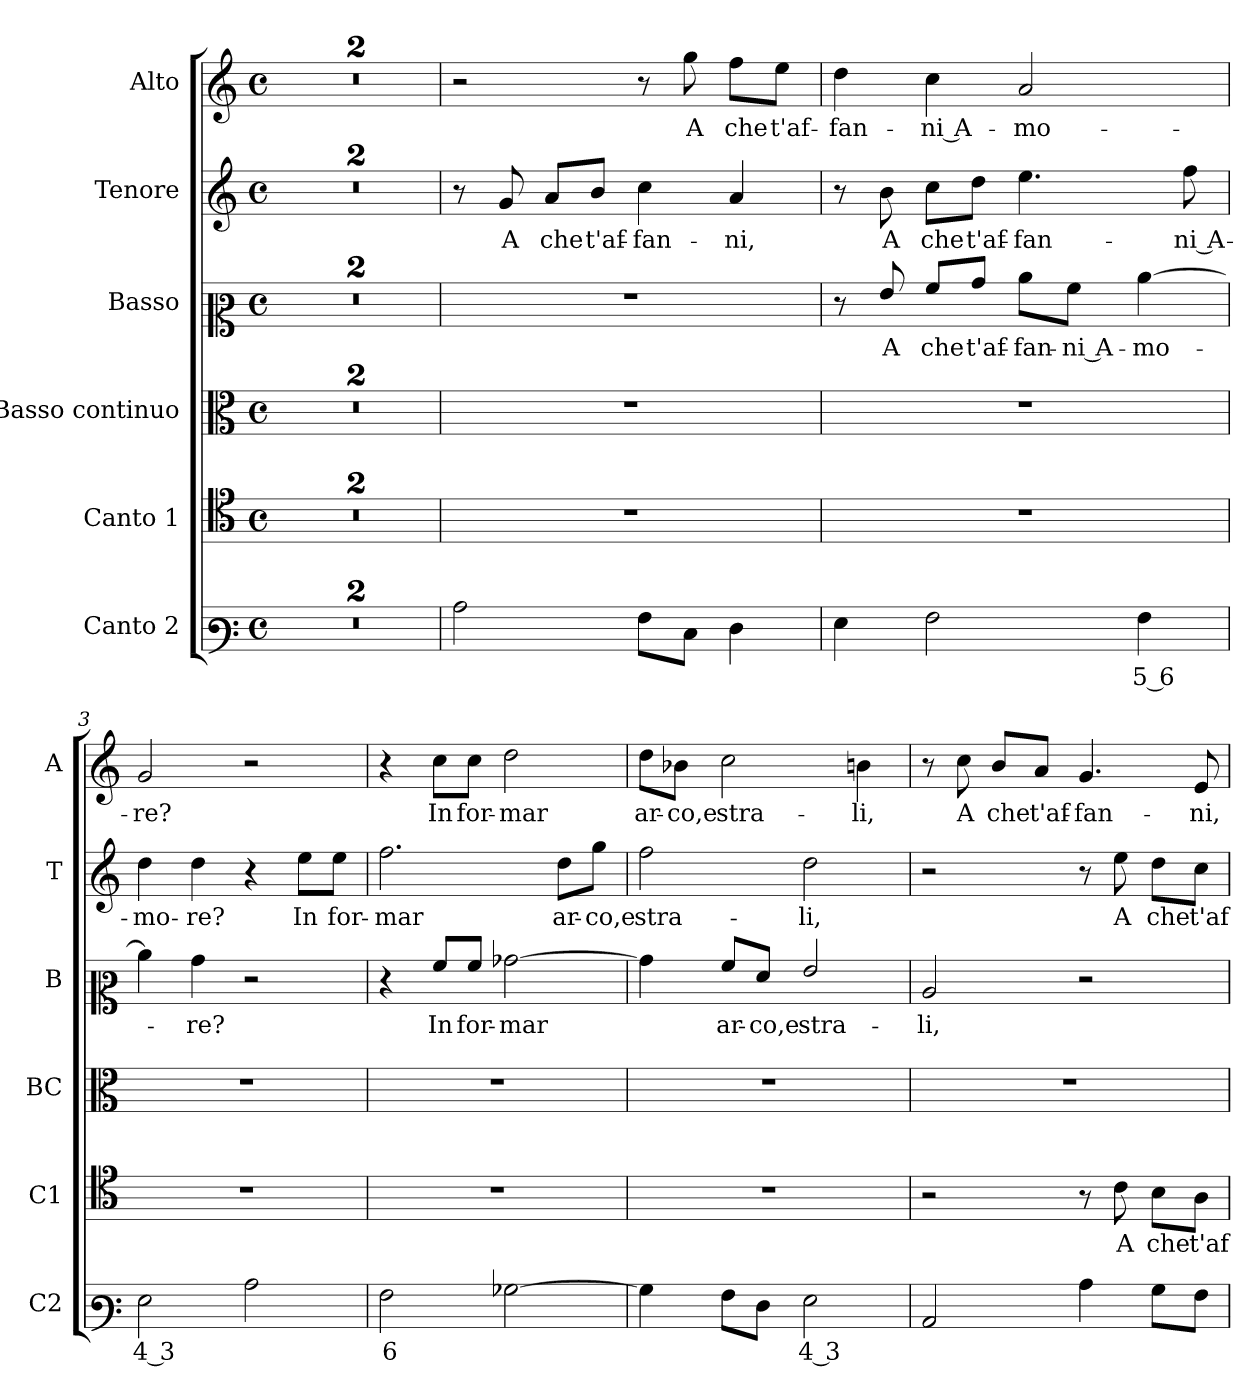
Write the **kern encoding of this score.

**kern	**text	**kern	**text	**kern	**kern	**text	**kern	**text	**kern	**text
*part6	*part6	*part5	*part5	*part4	*part3	*part3	*part2	*part2	*part1	*part1
*staff6	*staff6	*staff5	*staff5	*staff4	*staff3	*staff3	*staff2	*staff2	*staff1	*staff1
*I"Canto 2	*	*I"Canto 1	*	*I"Basso continuo	*I"Basso	*	*I"Tenore	*	*I"Alto	*
*I'C2	*	*I'C1	*	*I'BC	*I'B	*	*I'T	*	*I'A	*
*clefF3	*	*clefC4	*	*clefC3	*clefC2	*	*clefG2	*	*clefG2	*
*M4/4	*	*M4/4	*	*M4/4	*M4/4	*	*M4/4	*	*M4/4	*
*met(c)	*	*met(c)	*	*met(c)	*met(c)	*	*met(c)	*	*met(c)	*
=	=	=	=	=	=	=	=	=	=	=
1r	.	1r	.	1r	1r	.	1r	.	1r	.
=	=	=	=	=	=	=	=	=	=	=
1r	.	1r	.	1r	1r	.	1r	.	1r	.
*clefF4	*	*clefF4	*	*clefGv2	*clefG2	*	*	*	*	*
=1	=1	=1	=1	=1	=1	=1	=1	=1	=1	=1
2c\	.	1r	.	1r	1r	.	8r	.	2r	.
!	!	!	!	!	!	!	!	!LO:LY:b	!	!
.	.	.	.	.	.	.	8g/	A	.	.
!	!	!	!	!	!	!	!	!LO:LY:b	!	!
.	.	.	.	.	.	.	8a/L	che	.	.
!	!	!	!	!	!	!	!	!LO:LY:b	!	!
.	.	.	.	.	.	.	8b/J	t'af-	.	.
!	!	!	!	!	!	!	!	!LO:LY:b	!	!
8AL	.	.	.	.	.	.	4cc\	-fan-	8r	.
!	!	!	!	!	!	!	!	!	!	!LO:LY:b
8EJ	.	.	.	.	.	.	.	.	8gg\	A
!	!	!	!	!	!	!	!	!LO:LY:b	!	!LO:LY:b
4F\	.	.	.	.	.	.	4a/	-ni,	8ff\L	che
!	!	!	!	!	!	!	!	!	!	!LO:LY:b
.	.	.	.	.	.	.	.	.	8ee\J	t'af-
=2	=2	=2	=2	=2	=2	=2	=2	=2	=2	=2
!	!	!	!	!	!	!	!	!	!	!LO:LY:b
4G\	.	1r	.	1r	8r	.	8r	.	4dd\	-fan-
!	!	!	!	!	!	!LO:LY:b	!	!LO:LY:b	!	!
.	.	.	.	.	8g/	A	8b\	A	.	.
!	!	!	!	!	!	!LO:LY:b	!	!LO:LY:b	!	!LO:LY:b
2A\	.	.	.	.	8a/L	che	8cc\L	che	4cc\	ni A-
!	!	!	!	!	!	!LO:LY:b	!	!LO:LY:b	!	!
.	.	.	.	.	8b/J	t'af-	8dd\J	t'af-	.	.
!	!	!	!	!	!	!LO:LY:b	!	!LO:LY:b	!	!LO:LY:b
.	.	.	.	.	8cc\L	-fan-	4.ee\	-fan-	2a/	-mo-
!	!	!	!	!	!	!LO:LY:b	!	!	!	!
.	.	.	.	.	8a\J	ni A-	.	.	.	.
!	!LO:LY:b	!	!	!	!	!LO:LY:b	!	!	!	!
4A\	5 6	.	.	.	[4cc\	-mo-	.	.	.	.
!	!	!	!	!	!	!	!	!LO:LY:b	!	!
.	.	.	.	.	.	.	8ff\	ni A-	.	.
=3	=3	=3	=3	=3	=3	=3	=3	=3	=3	=3
!	!LO:LY:b	!	!	!	!	!	!	!LO:LY:b	!	!LO:LY:b
2G\	4 3	1r	.	1r	4cc\]	.	4dd\	-mo-	2g/	-re?
!	!	!	!	!	!	!LO:LY:b	!	!LO:LY:b	!	!
.	.	.	.	.	4b\	-re?	4dd\	-re?	.	.
2c\	.	.	.	.	2r	.	4r	.	2r	.
!	!	!	!	!	!	!	!	!LO:LY:b	!	!
.	.	.	.	.	.	.	8ee\L	In	.	.
!	!	!	!	!	!	!	!	!LO:LY:b	!	!
.	.	.	.	.	.	.	8ee\J	for-	.	.
=4	=4	=4	=4	=4	=4	=4	=4	=4	=4	=4
!	!LO:LY:b	!	!	!	!	!	!	!LO:LY:b	!	!
2A\	6	1r	.	1r	4r	.	2.ff\	-mar	4r	.
!	!	!	!	!	!	!LO:LY:b	!	!	!	!LO:LY:b
.	.	.	.	.	8a/L	In	.	.	8cc\L	In
!	!	!	!	!	!	!LO:LY:b	!	!	!	!LO:LY:b
.	.	.	.	.	8a/J	for-	.	.	8cc\J	for-
!	!	!	!	!	!	!LO:LY:b	!	!	!	!LO:LY:b
[2B-X\	.	.	.	.	[2b-X\	-mar	.	.	2dd\	-mar
!	!	!	!	!	!	!	!	!LO:LY:b	!	!
.	.	.	.	.	.	.	8dd\L	ar-	.	.
!	!	!	!	!	!	!	!	!LO:LY:b	!	!
.	.	.	.	.	.	.	8gg\J	-co,e	.	.
!!LO:LB:g=z
=5	=5	=5	=5	=5	=5	=5	=5	=5	=5	=5
!	!	!	!	!	!	!	!	!LO:LY:b	!	!LO:LY:b
4B-\]	.	1r	.	1r	4b-\]	.	2ff\	stra-	8dd\L	ar-
!	!	!	!	!	!	!	!	!	!	!LO:LY:b
.	.	.	.	.	.	.	.	.	8b-X\J	-co,e
!	!	!	!	!	!	!LO:LY:b	!	!	!	!LO:LY:b
8AL	.	.	.	.	8a/L	ar-	.	.	2cc\	stra-
!	!	!	!	!	!	!LO:LY:b	!	!	!	!
8FJ	.	.	.	.	8f/J	-co,e	.	.	.	.
!	!LO:LY:b	!	!	!	!	!LO:LY:b	!	!LO:LY:b	!	!
2G\	4 3	.	.	.	2g/	stra-	2dd\	-li,	.	.
!	!	!	!	!	!	!	!	!	!	!LO:LY:b
.	.	.	.	.	.	.	.	.	4bn\	-li,
=6	=6	=6	=6	=6	=6	=6	=6	=6	=6	=6
!	!	!	!	!	!	!LO:LY:b	!	!	!	!
2C/	.	2r	.	1r	2c/	-li,	2r	.	8r	.
!	!	!	!	!	!	!	!	!	!	!LO:LY:b
.	.	.	.	.	.	.	.	.	8cc\	A
!	!	!	!	!	!	!	!	!	!	!LO:LY:b
.	.	.	.	.	.	.	.	.	8b/L	che
!	!	!	!	!	!	!	!	!	!	!LO:LY:b
.	.	.	.	.	.	.	.	.	8a/J	t'af-
!	!	!	!	!	!	!	!	!	!	!LO:LY:b
4c\	.	8r	.	.	2r	.	8r	.	4.g/	-fan-
!	!	!	!LO:LY:b	!	!	!	!	!LO:LY:b	!	!
.	.	8c\	A	.	.	.	8ee\	A	.	.
!	!	!	!LO:LY:b	!	!	!	!	!LO:LY:b	!	!
8BL	.	8B\L	che	.	.	.	8dd\L	che	.	.
!	!	!	!LO:LY:b	!	!	!	!	!LO:LY:b	!	!LO:LY:b
8AJ	.	8A\J	t'af-	.	.	.	8cc\J	t'af-	8e/	-ni,
=	=	=	=	=	=	=	=	=	=	=
*-	*-	*-	*-	*-	*-	*-	*-	*-	*-	*-
